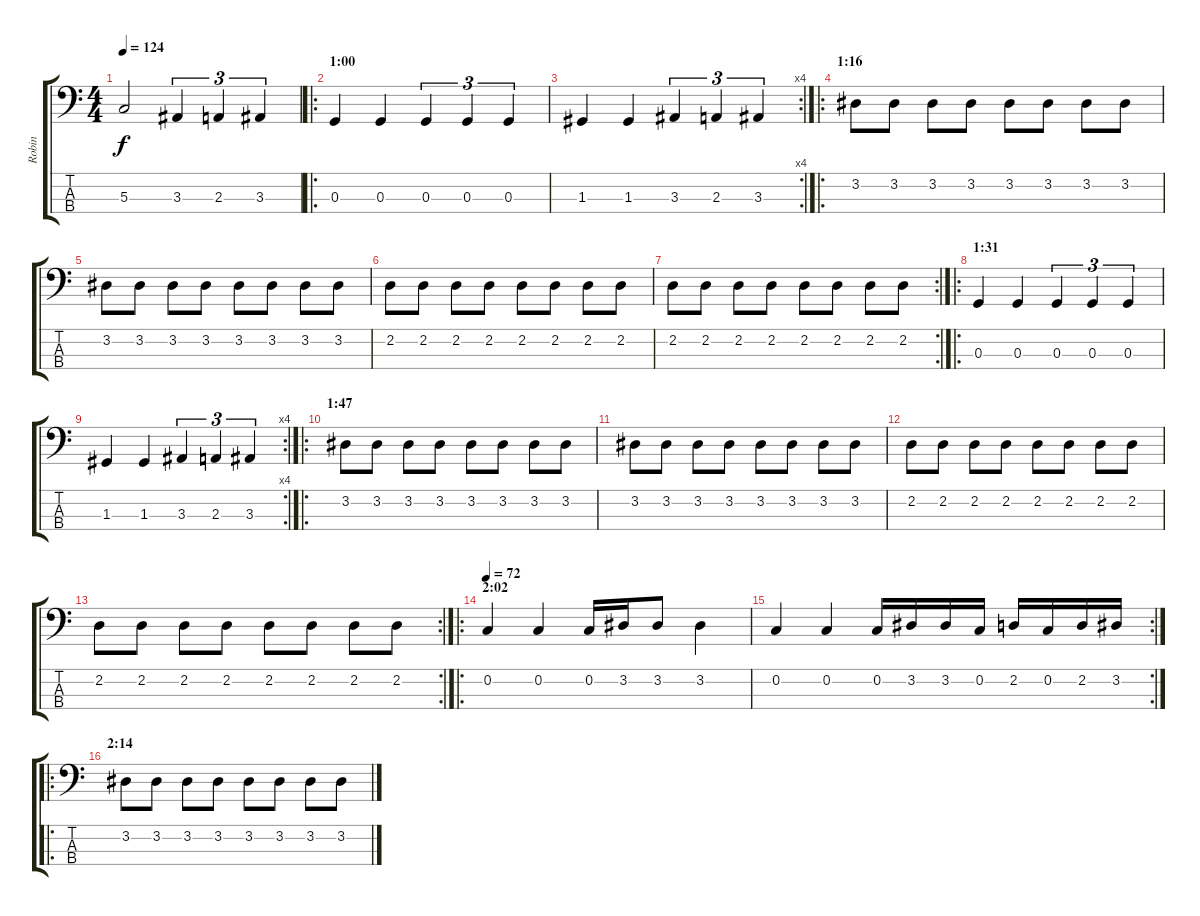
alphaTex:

\track ("Robin" "Robin") {instrument electricbasspick}
\staff {score tabs}
\tuning (F2 C2 G1 D1) {hide}
\ts (4 4)
\tempo 124
\clef f4
\ks c
5.3.2{dy f} 3.3.4{tu (3 2)} 2.3.4{tu (3 2)} 3.3.4{tu (3 2)} |
\ro
\section ("" "1:00")
0.3.4 0.3.4 0.3.4{tu (3 2)} 0.3.4{tu (3 2)} 0.3.4{tu (3 2)} |
\rc 4
1.3.4 1.3.4 3.3.4{tu (3 2)} 2.3.4{tu (3 2)} 3.3.4{tu (3 2)} |
\ro
\section ("" "1:16")
3.2.8 3.2.8 3.2.8 3.2.8 3.2.8 3.2.8 3.2.8 3.2.8 |
3.2.8 3.2.8 3.2.8 3.2.8 3.2.8 3.2.8 3.2.8 3.2.8 |
2.2.8 2.2.8 2.2.8 2.2.8 2.2.8 2.2.8 2.2.8 2.2.8 |
\rc 2
2.2.8 2.2.8 2.2.8 2.2.8 2.2.8 2.2.8 2.2.8 2.2.8 |
\ro
\section ("" "1:31")
0.3.4 0.3.4 0.3.4{tu (3 2)} 0.3.4{tu (3 2)} 0.3.4{tu (3 2)} |
\rc 4
1.3.4 1.3.4 3.3.4{tu (3 2)} 2.3.4{tu (3 2)} 3.3.4{tu (3 2)} |
\ro
\section ("" "1:47")
3.2.8 3.2.8 3.2.8 3.2.8 3.2.8 3.2.8 3.2.8 3.2.8 |
3.2.8 3.2.8 3.2.8 3.2.8 3.2.8 3.2.8 3.2.8 3.2.8 |
2.2.8 2.2.8 2.2.8 2.2.8 2.2.8 2.2.8 2.2.8 2.2.8 |
\rc 2
2.2.8 2.2.8 2.2.8 2.2.8 2.2.8 2.2.8 2.2.8 2.2.8 |
\ro
\section ("" "2:02")
\tempo 72
0.2.4 0.2.4 0.2.16 3.2.16 3.2.8 3.2.4 |
\rc 2
0.2.4 0.2.4 0.2.16 3.2.16 3.2.16 0.2.16 2.2.16 0.2.16 2.2.16 3.2.16 |
\ro
\section ("" "2:14")
3.2.8 3.2.8 3.2.8 3.2.8 3.2.8 3.2.8 3.2.8 3.2.8
